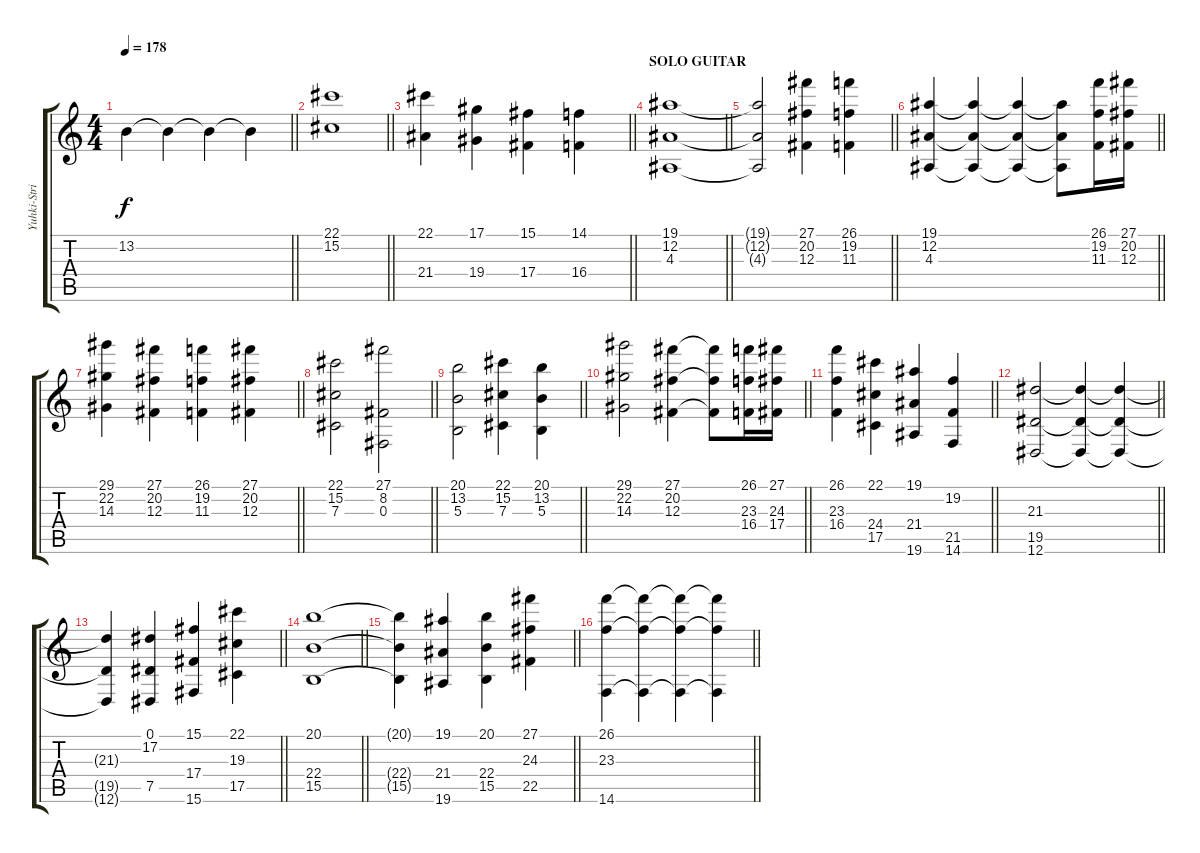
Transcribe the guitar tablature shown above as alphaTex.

\track ("Yuhki-Strings Lead" "Yuhki-Stri") {instrument stringensemble1}
\staff {score tabs}
\tuning (Eb4 Bb3 Gb3 Db3 Ab2 Eb2) {hide}
\ts (4 4)
\tempo 178
\clef g2
\barLineRight lightlight
\ks c
13.2.4{dy f} 13.2{t}.4 13.2{t}.4 13.2{t}.4 |
\barLineRight lightlight
(22.1 15.2).1 |
\barLineRight lightlight
(22.1 21.4).4 (17.1 19.4).4 (15.1 17.4).4 (14.1 16.4).4 |
\section ("" "SOLO GUITAR")
\barLineRight lightlight
(19.1 12.2 4.3).1 |
\barLineRight lightlight
(19.1{t} 12.2{t} 4.3{t}).2 (27.1 20.2 12.3).4 (26.1 19.2 11.3).4 |
\barLineRight lightlight
(19.1 12.2 4.3).4 (19.1{t} 12.2{t} 4.3{t}).4 (19.1{t} 12.2{t} 4.3{t}).4 (19.1{t} 12.2{t} 4.3{t}).8 (26.1 19.2 11.3).16 (27.1 20.2 12.3).16 |
\barLineRight lightlight
(29.1 22.2 14.3).4 (27.1 20.2 12.3).4 (26.1 19.2 11.3).4 (27.1 20.2 12.3).4 |
\barLineRight lightlight
(22.1 15.2 7.3).2 (27.1 8.2 0.3).2 |
\barLineRight lightlight
(20.1 13.2 5.3).2 (22.1 15.2 7.3).4 (20.1 13.2 5.3).4 |
\barLineRight lightlight
(29.1 22.2 14.3).2 (27.1 20.2 12.3).4 (27.1{t} 20.2{t} 12.3{t}).8 (26.1 23.3 16.4).16 (27.1 24.3 17.4).16 |
\barLineRight lightlight
(26.1 23.3 16.4).4 (22.1 24.4 17.5).4 (19.1 21.4 19.6).4 (19.2 21.5 14.6).4 |
\barLineRight lightlight
(21.3 19.5 12.6).2 (21.3{t} 19.5{t} 12.6{t}).4 (21.3{t} 19.5{t} 12.6{t}).4 |
\barLineRight lightlight
(21.3{t} 19.5{t} 12.6{t}).4 (0.1 17.2 7.5).4 (15.1 17.4 15.6).4 (22.1 19.3 17.5).4 |
\barLineRight lightlight
(20.1 22.4 15.5).1 |
\barLineRight lightlight
(20.1{t} 22.4{t} 15.5{t}).4 (19.1 21.4 19.6).4 (20.1 22.4 15.5).4 (27.1 24.3 22.5).4 |
\barLineRight lightlight
(26.1 23.3 14.6).4 (26.1{t} 23.3{t} 14.6{t}).4 (26.1{t} 23.3{t} 14.6{t}).4 (26.1{t} 23.3{t} 14.6{t}).4
